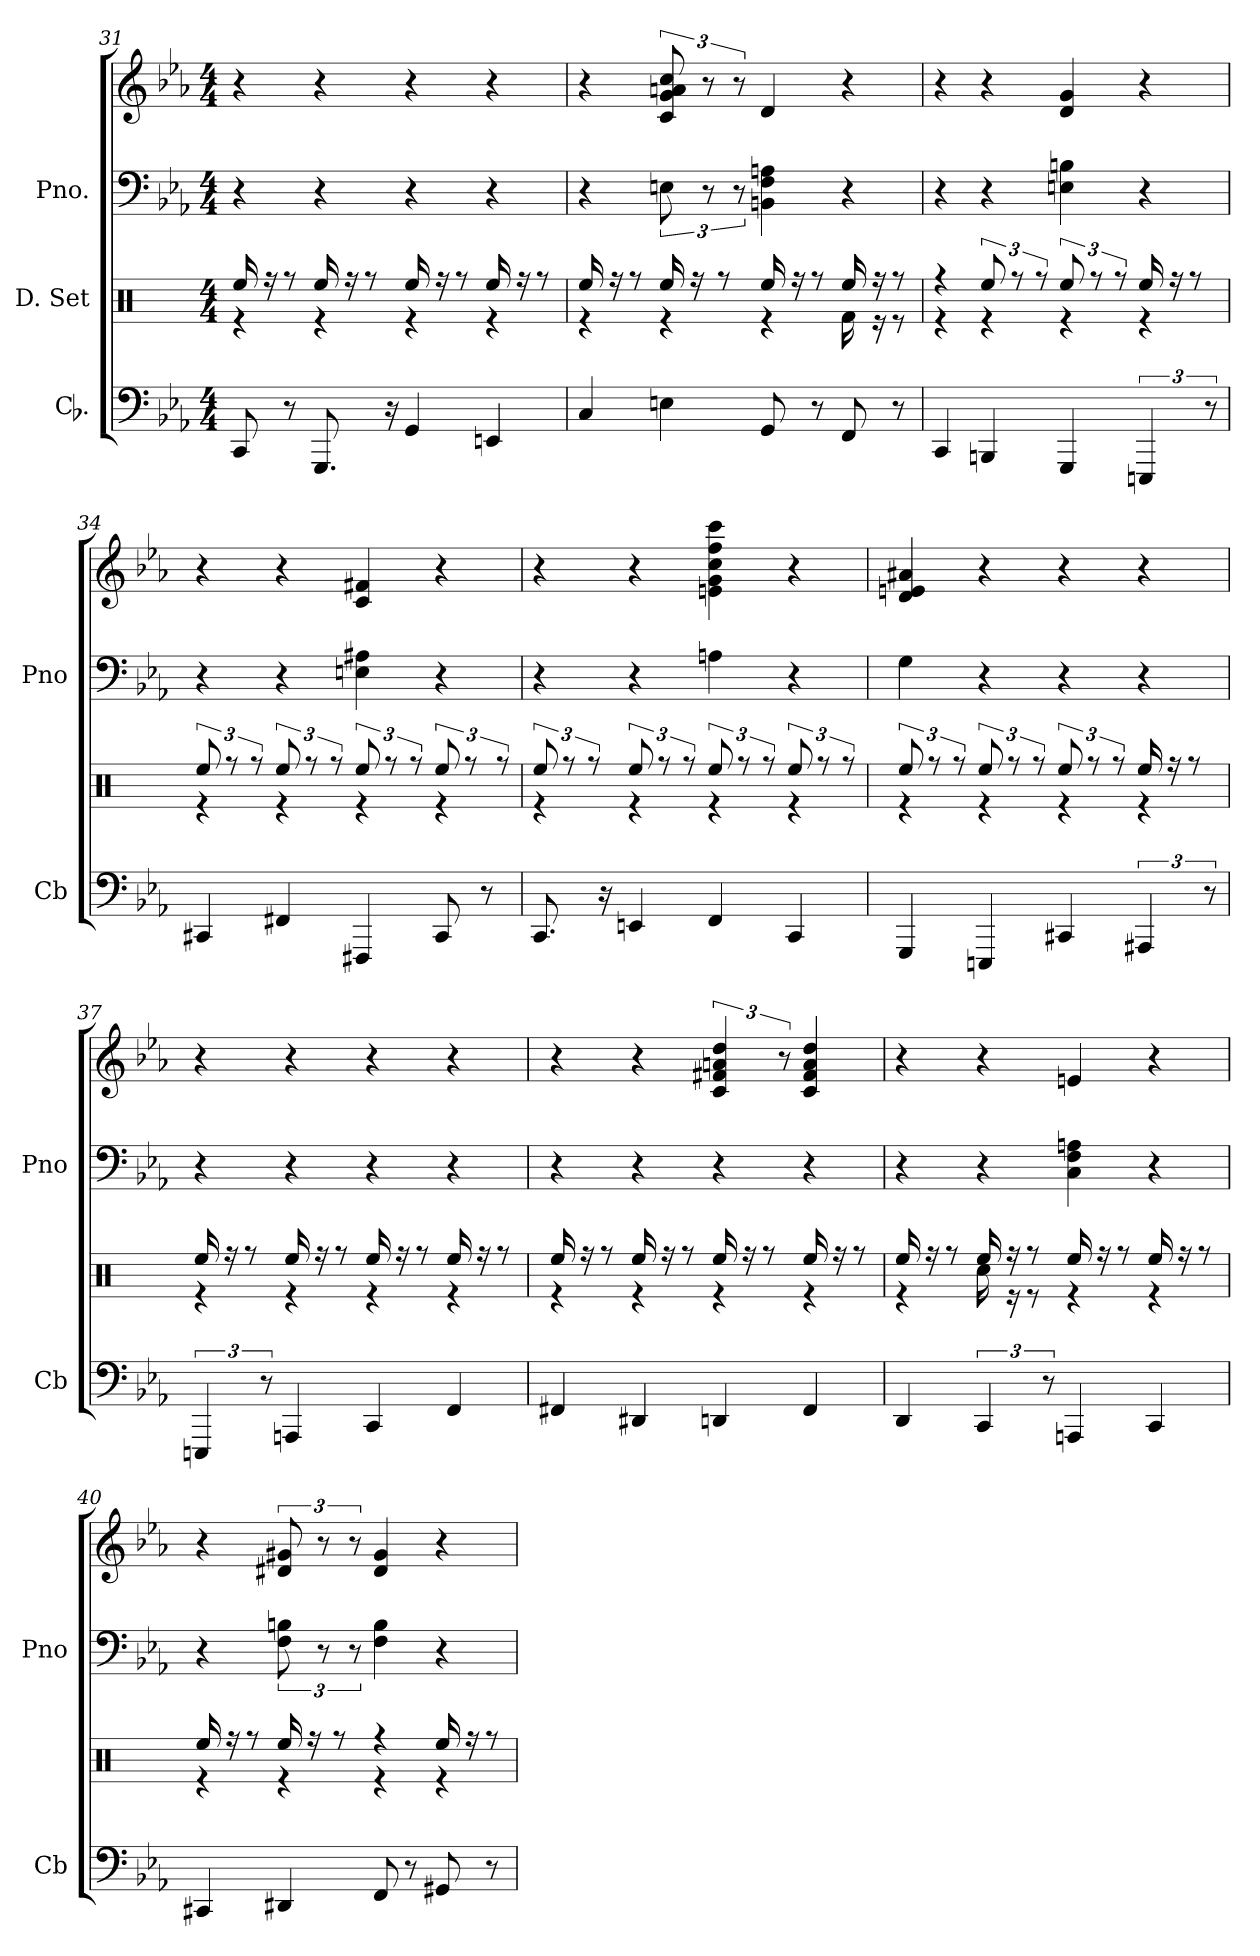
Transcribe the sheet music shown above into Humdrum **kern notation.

**kern	**kern	**kern	**kern
*part3	*part2	*part1	*part1
*staff4	*staff3	*staff2	*staff1
*I"Cb.	*I"D. Set	*I"Pno.	*
*I'Cb	*	*I'Pno	*
*clefF4	*clefX	*clefF4	*clefG2
*k[b-e-a-]	*k[]	*k[b-e-a-]	*k[b-e-a-]
*M4/4	*M4/4	*M4/4	*M4/4
=31	=31	=31	=31
*	*^	*	*
8CC	4re	16Ree/	4r	4r
.	.	16rff	.	.
8r	.	8rff	.	.
8.GGG	4re	16Ree/	4r	4r
.	.	16rff	.	.
.	.	8rff	.	.
16r	.	.	.	.
4GG	4re	16Ree/	4r	4r
.	.	16rff	.	.
.	.	8rff	.	.
4EEn	4re	16Ree/	4r	4r
.	.	16rff	.	.
.	.	8rff	.	.
=32	=32	=32	=32	=32
4C	4re	16Ree/	4r	4r
.	.	16rff	.	.
.	.	8rff	.	.
4En	4re	16Ree/	12En	12c 12g 12an 12cc
.	.	16rff	.	.
.	.	.	12r	12r
.	.	8rff	.	.
.	.	.	12r	12r
8GG	4re	16Ree/	4BBn 4F 4An	4d
.	.	16rff	.	.
8r	.	8rff	.	.
8FF	16Rf\	16Ree/	4r	4r
.	16re	16rff	.	.
8r	8re	8rff	.	.
=33	=33	=33	=33	=33
4CC	4re	4rff	4r	4r
4BBBn	4re	12Ree/	4r	4r
.	.	12rff	.	.
.	.	12rff	.	.
4GGG	4re	12Ree/	4En 4Bn	4d 4g
.	.	12rff	.	.
.	.	12rff	.	.
6EEEn	4re	16Ree/	4r	4r
.	.	16rff	.	.
.	.	8rff	.	.
12r	.	.	.	.
=34	=34	=34	=34	=34
4CC#X	4re	12Ree/	4r	4r
.	.	12rff	.	.
.	.	12rff	.	.
4FF#X	4re	12Ree/	4r	4r
.	.	12rff	.	.
.	.	12rff	.	.
4FFF#X	4re	12Ree/	4En 4A#X	4c 4f#X
.	.	12rff	.	.
.	.	12rff	.	.
8CC#	4re	12Ree/	4r	4r
.	.	12rff	.	.
8r	.	.	.	.
.	.	12rff	.	.
=35	=35	=35	=35	=35
8.CC	4re	12Ree/	4r	4r
.	.	12rff	.	.
.	.	12rff	.	.
16r	.	.	.	.
4EEn	4re	12Ree/	4r	4r
.	.	12rff	.	.
.	.	12rff	.	.
4FF	4re	12Ree/	4An	4en 4g 4cc 4ff 4ccc
.	.	12rff	.	.
.	.	12rff	.	.
4CC	4re	12Ree/	4r	4r
.	.	12rff	.	.
.	.	12rff	.	.
=36	=36	=36	=36	=36
4GGG	4re	12Ree/	4G	4d 4en 4a#X
.	.	12rff	.	.
.	.	12rff	.	.
4EEEn	4re	12Ree/	4r	4r
.	.	12rff	.	.
.	.	12rff	.	.
4CC#X	4re	12Ree/	4r	4r
.	.	12rff	.	.
.	.	12rff	.	.
6AAA#X	4re	16Ree/	4r	4r
.	.	16rff	.	.
.	.	8rff	.	.
12r	.	.	.	.
=37	=37	=37	=37	=37
6EEEn	4re	16Ree/	4r	4r
.	.	16rff	.	.
.	.	8rff	.	.
12r	.	.	.	.
4AAAn	4re	16Ree/	4r	4r
.	.	16rff	.	.
.	.	8rff	.	.
4CC	4re	16Ree/	4r	4r
.	.	16rff	.	.
.	.	8rff	.	.
4FF	4re	16Ree/	4r	4r
.	.	16rff	.	.
.	.	8rff	.	.
=38	=38	=38	=38	=38
4FF#X	4re	16Ree/	4r	4r
.	.	16rff	.	.
.	.	8rff	.	.
4DD#X	4re	16Ree/	4r	4r
.	.	16rff	.	.
.	.	8rff	.	.
4DDn	4re	16Ree/	4r	6c 6f#X 6an 6dd
.	.	16rff	.	.
.	.	8rff	.	.
.	.	.	.	12r
4FF#	4re	16Ree/	4r	4c 4f# 4a 4dd
.	.	16rff	.	.
.	.	8rff	.	.
=39	=39	=39	=39	=39
4DD	4re	16Ree/	4r	4r
.	.	16rff	.	.
.	.	8rff	.	.
6CC	16Rcc\	16Ree/	4r	4r
.	16re	16rff	.	.
.	8re	8rff	.	.
12r	.	.	.	.
4AAAn	4re	16Ree/	4C 4F 4An	4en
.	.	16rff	.	.
.	.	8rff	.	.
4CC	4re	16Ree/	4r	4r
.	.	16rff	.	.
.	.	8rff	.	.
=40	=40	=40	=40	=40
4CC#X	4re	16Ree/	4r	4r
.	.	16rff	.	.
.	.	8rff	.	.
4DD#X	4re	16Ree/	12F 12Bn	12d#X 12g#X
.	.	16rff	.	.
.	.	.	12r	12r
.	.	8rff	.	.
.	.	.	12r	12r
8FF	4re	4rff	4F 4B	4d# 4g#
8r	.	.	.	.
8GG#X	4re	16Ree/	4r	4r
.	.	16rff	.	.
8r	.	8rff	.	.
*	*v	*v	*	*
=	=	=	=
*-	*-	*-	*-
